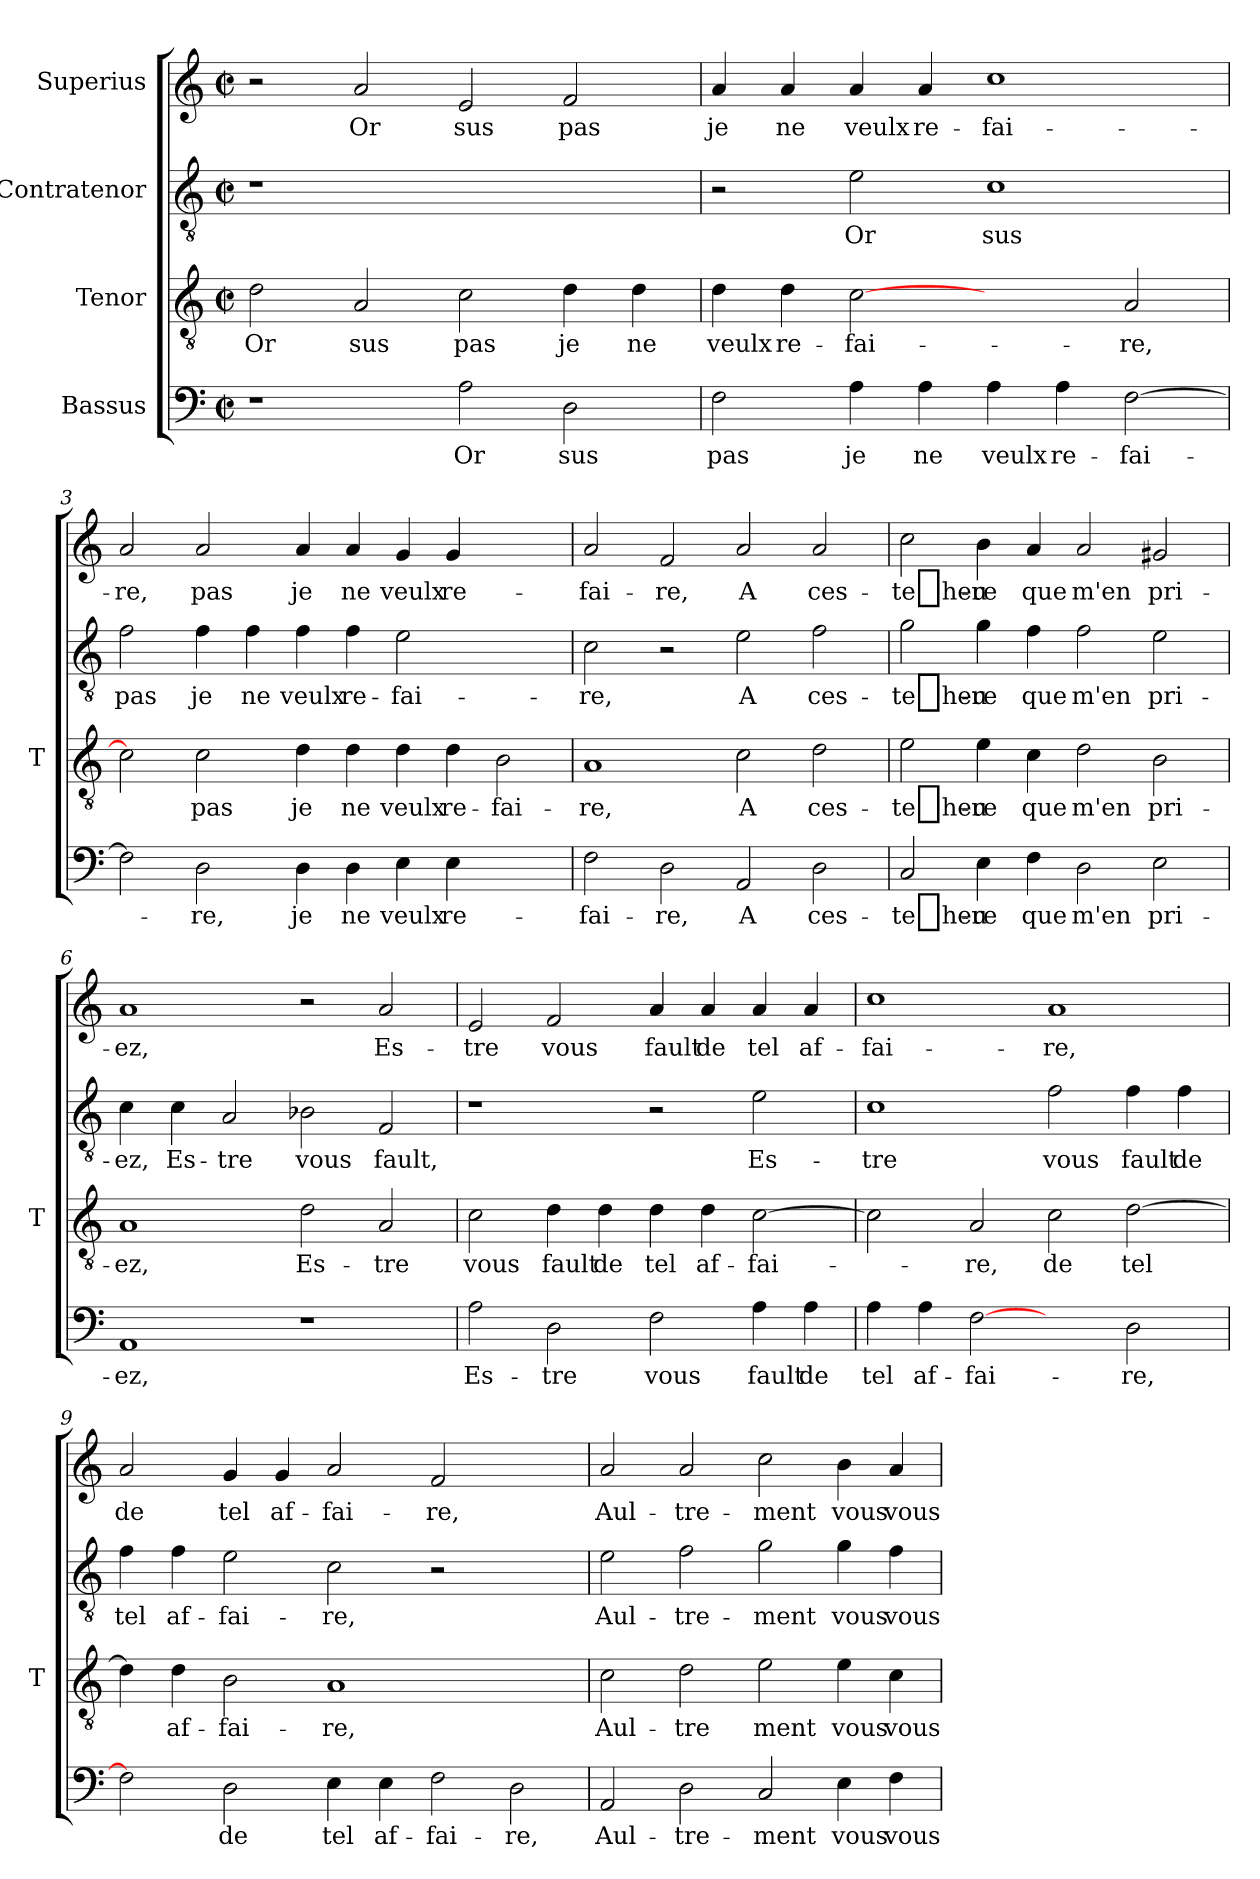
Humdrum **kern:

**kern	**text	**kern	**text	**kern	**text	**kern	**text
*part4	*part4	*part3	*part3	*part2	*part2	*part1	*part1
*staff4	*staff4	*staff3	*staff3	*staff2	*staff2	*staff1	*staff1
*I"Bassus	*	*I"Tenor	*	*I"Contratenor	*	*I"Superius	*
*	*	*I'T	*	*	*	*	*
*clefF4	*	*clefGv2	*	*clefGv2	*	*clefG2	*
*k[]	*	*k[]	*	*k[]	*	*k[]	*
*C:	*	*C:	*	*C:	*	*C:	*
*M2/2	*	*M2/2	*	*M2/2	*	*M2/2	*
*met(c|)	*	*met(c|)	*	*met(c|)	*	*met(c|)	*
=1	=1	=1	=1	=1	=1	=1	=1
1r	.	2d	-Or	1r	.	2r	.
.	.	2A	-sus	.	.	2a	-Or
2A	-Or	2c	-pas	1ryy	.	2e	-sus
2D	-sus	4d	-je	.	.	2f	-pas
.	.	4d	-ne	.	.	.	.
=2	=2	=2	=2	=2	=2	=2	=2
2F	-pas	4d	-veulx	2r	.	4a	-je
.	.	4d	re-	.	.	4a	-ne
4A	-je	[2c	fai-	2e	-Or	4a	-veulx
4A	-ne	.	.	.	.	4a	re-
4A	-veulx	2ryy	.	1c	-sus	1cc	fai-
4A	re-	.	.	.	.	.	.
[2F	fai-	2A	-re,	.	.	.	.
=3	=3	=3	=3	=3	=3	=3	=3
2F]	.	2c]	.	2f	-pas	2a	-re,
2D	-re,	2c	-pas	4f	-je	2a	-pas
.	.	.	.	4f	-ne	.	.
4D	-je	4d	-je	4f	-veulx	4a	-je
4D	-ne	4d	-ne	4f	re-	4a	-ne
4E	-veulx	4d	-veulx	2e	fai-	4g	-veulx
4E	re-	4d	re-	.	.	4g	re-
2ryy	.	2B	fai-	2ryy	.	2ryy	.
=4	=4	=4	=4	=4	=4	=4	=4
2F	fai-	1A	-re,	2c	-re,	2a	fai-
2D	-re,	.	.	2r	.	2f	-re,
2AA	-A	2c	-A	2e	-A	2a	-A
2D	ces-	2d	ces-	2f	ces-	2a	ces-
=5	=5	=5	=5	=5	=5	=5	=5
2C	te_heu-	2e	te_heu-	2g	te_heu-	2cc	te_heu-
4E	-re	4e	-re	4g	-re	4b	-re
4F	-que	4c	-que	4f	-que	4a	-que
2D	-m'en	2d	-m'en	2f	-m'en	2a	-m'en
2E	pri-	2B	pri-	2e	pri-	2g#X	pri-
=6	=6	=6	=6	=6	=6	=6	=6
1AA	-ez,	1A	-ez,	4c	-ez,	1a	-ez,
.	.	.	.	4c	Es-	.	.
.	.	.	.	2A	-tre	.	.
1r	.	2d	Es-	2B-X	-vous	2r	.
.	.	2A	-tre	2F	-fault,	2a	Es-
!!LO:PB:g=z
=7	=7	=7	=7	=7	=7	=7	=7
2A	Es-	2c	-vous	1r	.	2e	-tre
2D	-tre	4d	-fault	.	.	2f	-vous
.	.	4d	-de	.	.	.	.
2F	-vous	4d	-tel	2r	.	4a	-fault
.	.	4d	af-	.	.	4a	-de
4A	-fault	[2c	fai-	2e	Es-	4a	-tel
4A	-de	.	.	.	.	4a	af-
=8	=8	=8	=8	=8	=8	=8	=8
4A	-tel	2c]	.	1c	-tre	1cc	fai-
4A	af-	.	.	.	.	.	.
[2F	fai-	2A	-re,	.	.	.	.
2ryy	.	2c	-de	2f	-vous	1a	-re,
2D	-re,	[2d	-tel	4f	-fault	.	.
.	.	.	.	4f	-de	.	.
=9	=9	=9	=9	=9	=9	=9	=9
2F]	.	4d]	.	4f	-tel	2a	-de
.	.	4d	af-	4f	af-	.	.
2D	-de	2B	fai-	2e	fai-	4g	-tel
.	.	.	.	.	.	4g	af-
4E	-tel	1A	-re,	2c	-re,	2a	fai-
4E	af-	.	.	.	.	.	.
2F	fai-	.	.	2r	.	2f	-re,
2D	-re,	2ryy	.	2ryy	.	2ryy	.
=10	=10	=10	=10	=10	=10	=10	=10
2AA	Aul-	2c	Aul-	2e	Aul-	2a	Aul-
2D	tre-	2d	-tre	2f	tre-	2a	tre-
2C	-ment	2e	-ment	2g	-ment	2cc	-ment
4E	-vous	4e	-vous	4g	-vous	4b	-vous
4F	-vous	4c	-vous	4f	-vous	4a	-vous
=	=	=	=	=	=	=	=
*-	*-	*-	*-	*-	*-	*-	*-
